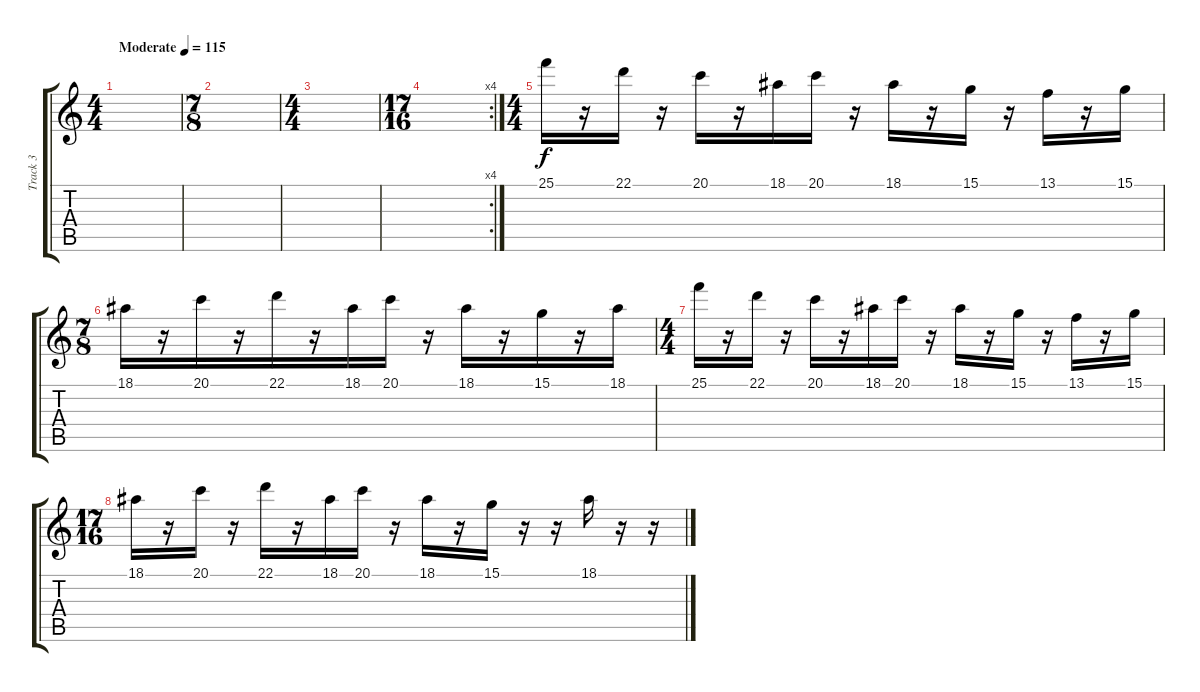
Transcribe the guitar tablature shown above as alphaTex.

\track ("Track 3" "Track 3") {mute instrument acousticgrandpiano}
\staff {score tabs}
\tuning (E4 B3 G3 D3 A2 E2) {hide}
\ts (4 4)
\tempo (115 "Moderate")
\clef g2
\ks c
|
\ts (7 8)
|
\ts (4 4)
|
\rc 4
\ts (17 16)
|
\ts (4 4)
25.1.16 r.16 22.1.16 r.16 20.1.16 r.16 18.1.16 20.1.16 r.16 18.1.16 r.16 15.1.16 r.16 13.1.16 r.16 15.1.16 |
\ts (7 8)
18.1.16 r.16 20.1.16 r.16 22.1.16 r.16 18.1.16 20.1.16 r.16 18.1.16 r.16 15.1.16 r.16 18.1.16 |
\ts (4 4)
25.1.16 r.16 22.1.16 r.16 20.1.16 r.16 18.1.16 20.1.16 r.16 18.1.16 r.16 15.1.16 r.16 13.1.16 r.16 15.1.16 |
\ts (17 16)
18.1.16 r.16 20.1.16 r.16 22.1.16 r.16 18.1.16 20.1.16 r.16 18.1.16 r.16 15.1.16 r.16 r.16 18.1.16 r.16 r.16
